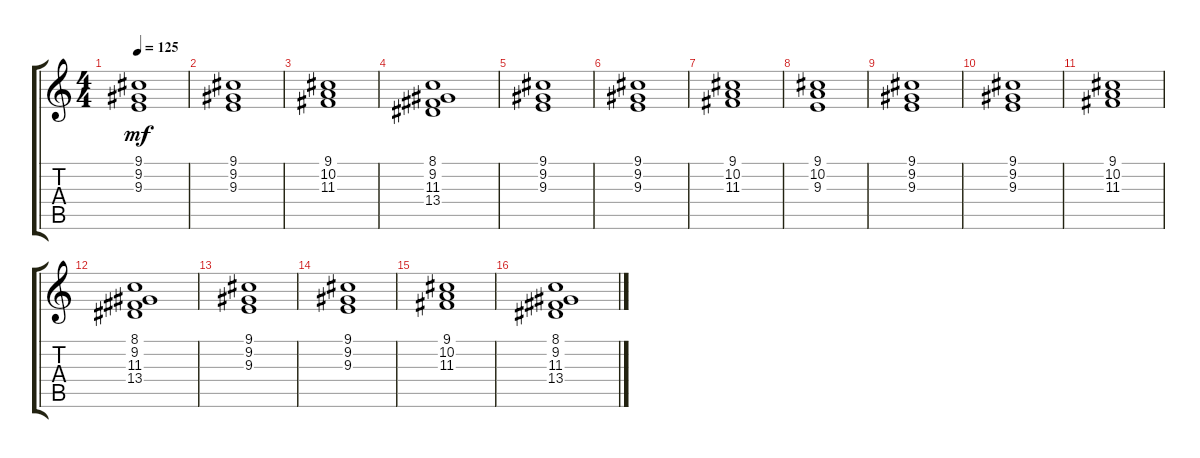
\track "" {instrument pad3polysynth}
\staff {score tabs}
\tuning (E4 B3 G3 D3 A2 E2) {hide}
\ts (4 4)
\tempo 125
\clef g2
\ks c
(9.1 9.2 9.3).1{dy mf} |
(9.1 9.2 9.3).1 |
(9.1 10.2 11.3).1 |
(8.1 9.2 11.3 13.4).1 |
(9.1 9.2 9.3).1 |
(9.1 9.2 9.3).1 |
(9.1 10.2 11.3).1 |
(9.1 10.2 9.3).1 |
(9.1 9.2 9.3).1 |
(9.1 9.2 9.3).1 |
(9.1 10.2 11.3).1 |
(8.1 9.2 11.3 13.4).1 |
(9.1 9.2 9.3).1 |
(9.1 9.2 9.3).1 |
(9.1 10.2 11.3).1 |
(8.1 9.2 11.3 13.4).1
